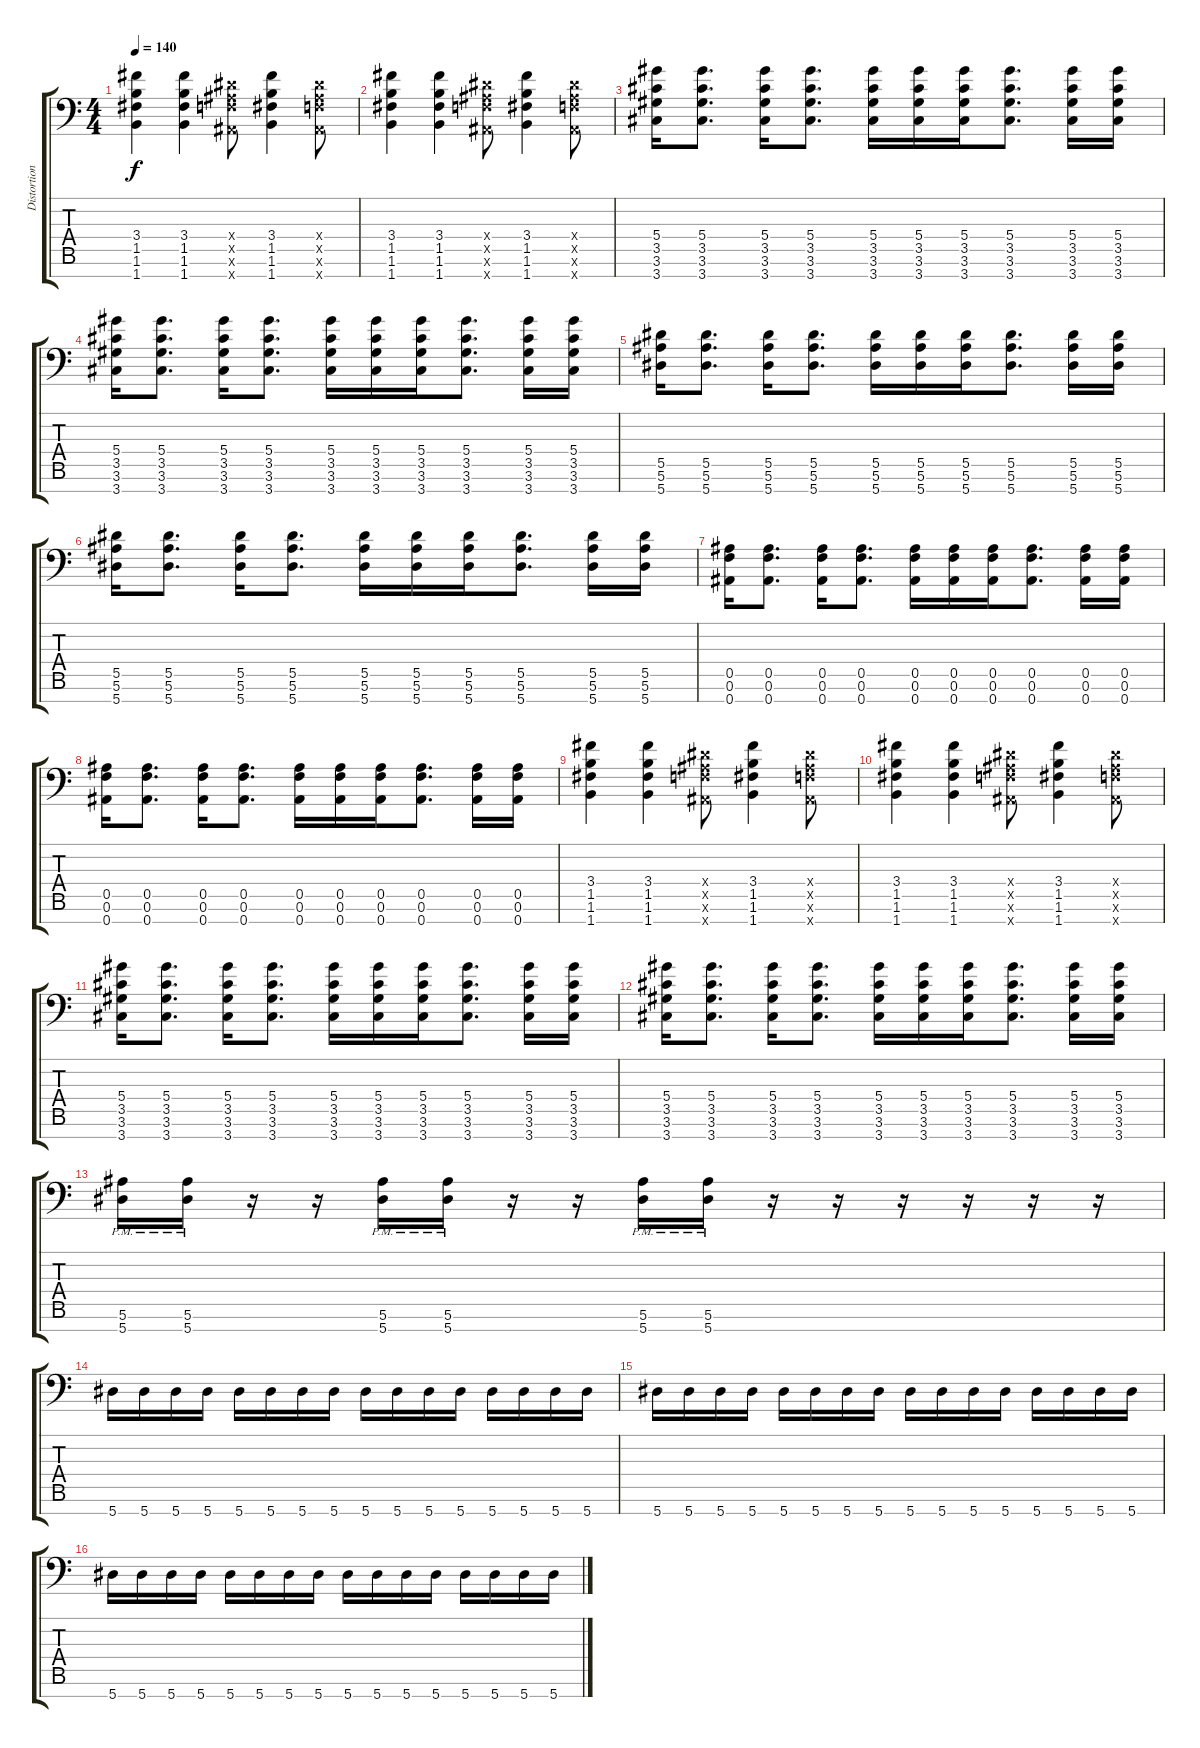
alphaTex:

\track ("Distortion One" "Distortion") {instrument distortionguitar}
\staff {score tabs}
\tuning (Eb4 Bb3 F3 Eb3 Bb2 F2 Bb1) {hide}
\ts (4 4)
\tempo 140
\clef f4
\ks c
(3.4 1.5 1.6 1.7).4{dy f} (3.4 1.5 1.6 1.7).4 (0.4{x} 0.5{x} 0.6{x} 0.7{x}).8 (3.4 1.5 1.6 1.7).4 (0.4{x} 0.5{x} 0.6{x} 0.7{x}).8 |
(3.4 1.5 1.6 1.7).4 (3.4 1.5 1.6 1.7).4 (0.4{x} 0.5{x} 0.6{x} 0.7{x}).8 (3.4 1.5 1.6 1.7).4 (0.4{x} 0.5{x} 0.6{x} 0.7{x}).8 |
(5.4 3.5 3.6 3.7).16 (5.4 3.5 3.6 3.7).8{d} (5.4 3.5 3.6 3.7).16 (5.4 3.5 3.6 3.7).8{d} (5.4 3.5 3.6 3.7).16 (5.4 3.5 3.6 3.7).16 (5.4 3.5 3.6 3.7).16 (5.4 3.5 3.6 3.7).8{d} (5.4 3.5 3.6 3.7).16 (5.4 3.5 3.6 3.7).16 |
(5.4 3.5 3.6 3.7).16 (5.4 3.5 3.6 3.7).8{d} (5.4 3.5 3.6 3.7).16 (5.4 3.5 3.6 3.7).8{d} (5.4 3.5 3.6 3.7).16 (5.4 3.5 3.6 3.7).16 (5.4 3.5 3.6 3.7).16 (5.4 3.5 3.6 3.7).8{d} (5.4 3.5 3.6 3.7).16 (5.4 3.5 3.6 3.7).16 |
(5.5 5.6 5.7).16 (5.5 5.6 5.7).8{d} (5.5 5.6 5.7).16 (5.5 5.6 5.7).8{d} (5.5 5.6 5.7).16 (5.5 5.6 5.7).16 (5.5 5.6 5.7).16 (5.5 5.6 5.7).8{d} (5.5 5.6 5.7).16 (5.5 5.6 5.7).16 |
(5.5 5.6 5.7).16 (5.5 5.6 5.7).8{d} (5.5 5.6 5.7).16 (5.5 5.6 5.7).8{d} (5.5 5.6 5.7).16 (5.5 5.6 5.7).16 (5.5 5.6 5.7).16 (5.5 5.6 5.7).8{d} (5.5 5.6 5.7).16 (5.5 5.6 5.7).16 |
(0.5 0.6 0.7).16 (0.5 0.6 0.7).8{d} (0.5 0.6 0.7).16 (0.5 0.6 0.7).8{d} (0.5 0.6 0.7).16 (0.5 0.6 0.7).16 (0.5 0.6 0.7).16 (0.5 0.6 0.7).8{d} (0.5 0.6 0.7).16 (0.5 0.6 0.7).16 |
(0.5 0.6 0.7).16 (0.5 0.6 0.7).8{d} (0.5 0.6 0.7).16 (0.5 0.6 0.7).8{d} (0.5 0.6 0.7).16 (0.5 0.6 0.7).16 (0.5 0.6 0.7).16 (0.5 0.6 0.7).8{d} (0.5 0.6 0.7).16 (0.5 0.6 0.7).16 |
(3.4 1.5 1.6 1.7).4 (3.4 1.5 1.6 1.7).4 (0.4{x} 0.5{x} 0.6{x} 0.7{x}).8 (3.4 1.5 1.6 1.7).4 (0.4{x} 0.5{x} 0.6{x} 0.7{x}).8 |
(3.4 1.5 1.6 1.7).4 (3.4 1.5 1.6 1.7).4 (0.4{x} 0.5{x} 0.6{x} 0.7{x}).8 (3.4 1.5 1.6 1.7).4 (0.4{x} 0.5{x} 0.6{x} 0.7{x}).8 |
(5.4 3.5 3.6 3.7).16 (5.4 3.5 3.6 3.7).8{d} (5.4 3.5 3.6 3.7).16 (5.4 3.5 3.6 3.7).8{d} (5.4 3.5 3.6 3.7).16 (5.4 3.5 3.6 3.7).16 (5.4 3.5 3.6 3.7).16 (5.4 3.5 3.6 3.7).8{d} (5.4 3.5 3.6 3.7).16 (5.4 3.5 3.6 3.7).16 |
(5.4 3.5 3.6 3.7).16 (5.4 3.5 3.6 3.7).8{d} (5.4 3.5 3.6 3.7).16 (5.4 3.5 3.6 3.7).8{d} (5.4 3.5 3.6 3.7).16 (5.4 3.5 3.6 3.7).16 (5.4 3.5 3.6 3.7).16 (5.4 3.5 3.6 3.7).8{d} (5.4 3.5 3.6 3.7).16 (5.4 3.5 3.6 3.7).16 |
(5.6{pm} 5.7{pm}).16 (5.6{pm} 5.7{pm}).16 r.16 r.16 (5.6{pm} 5.7{pm}).16 (5.6{pm} 5.7{pm}).16 r.16 r.16 (5.6{pm} 5.7{pm}).16 (5.6{pm} 5.7{pm}).16 r.16 r.16 r.16 r.16 r.16 r.16 |
5.7.16 5.7.16 5.7.16 5.7.16 5.7.16 5.7.16 5.7.16 5.7.16 5.7.16 5.7.16 5.7.16 5.7.16 5.7.16 5.7.16 5.7.16 5.7.16 |
5.7.16 5.7.16 5.7.16 5.7.16 5.7.16 5.7.16 5.7.16 5.7.16 5.7.16 5.7.16 5.7.16 5.7.16 5.7.16 5.7.16 5.7.16 5.7.16 |
5.7.16 5.7.16 5.7.16 5.7.16 5.7.16 5.7.16 5.7.16 5.7.16 5.7.16 5.7.16 5.7.16 5.7.16 5.7.16 5.7.16 5.7.16 5.7.16
